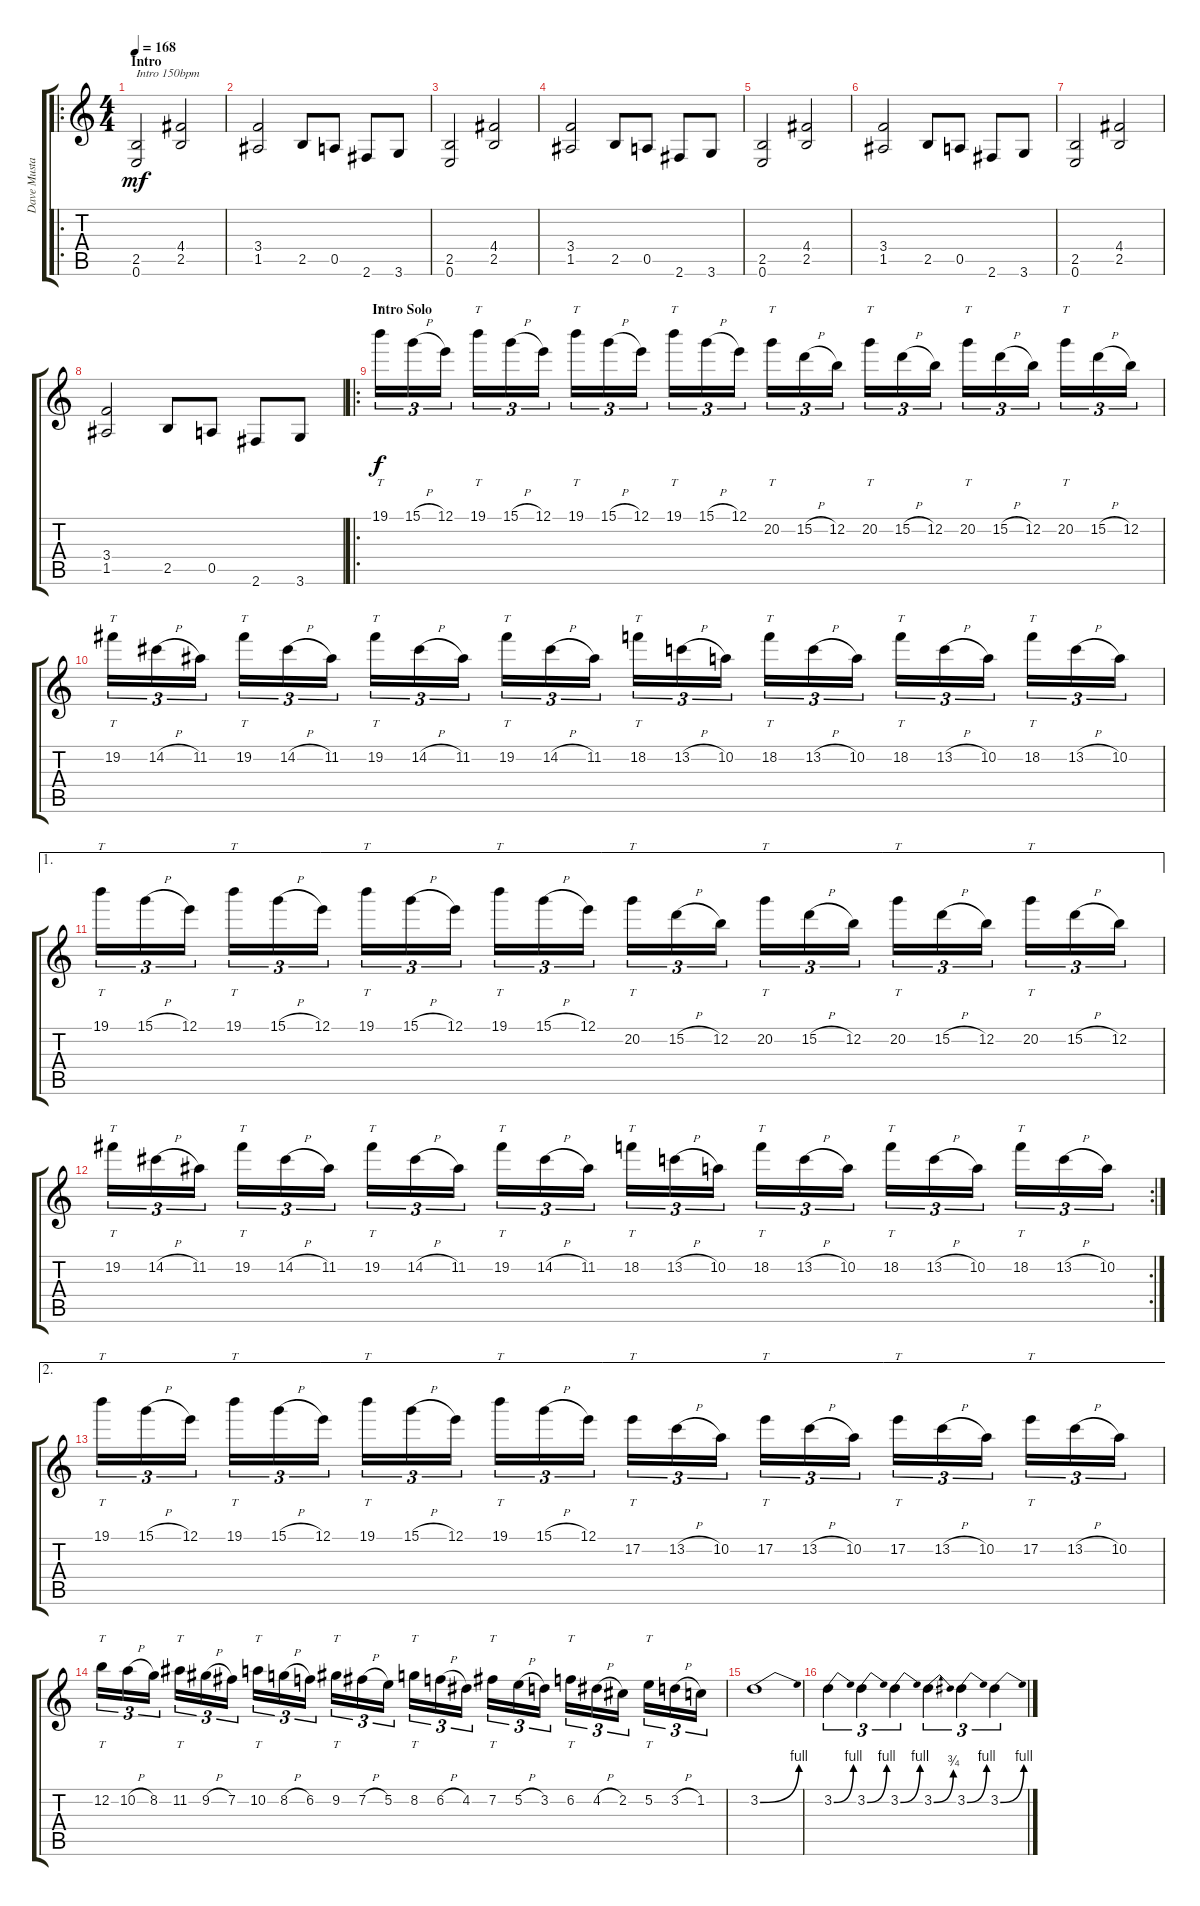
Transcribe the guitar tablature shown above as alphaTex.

\track ("Dave Mustaine" "Dave Musta") {instrument distortionguitar}
\staff {score tabs}
\tuning (E4 B3 G3 D3 A2 E2) {hide}
\ro
\ts (4 4)
\section ("" "Intro")
\tempo 168
\tempo 150
\tempo 168
\clef g2
\ks c
(2.5 0.6).2{txt "Intro 150bpm" dy mf instrument distortionguitar} (4.4 2.5).2 |
(3.4 1.5).2 2.5.8 0.5.8 2.6.8 3.6.8 |
(2.5 0.6).2 (4.4 2.5).2 |
(3.4 1.5).2 2.5.8 0.5.8 2.6.8 3.6.8 |
(2.5 0.6).2 (4.4 2.5).2 |
(3.4 1.5).2 2.5.8 0.5.8 2.6.8 3.6.8 |
(2.5 0.6).2 (4.4 2.5).2 |
(3.4 1.5).2 2.5.8 0.5.8 2.6.8 3.6.8 |
\ro
\section ("" "Intro Solo")
19.1.16{tt tu (3 2) dy f} 15.1{h}.16{tu (3 2)} 12.1.16{tu (3 2)} 19.1.16{tt tu (3 2)} 15.1{h}.16{tu (3 2)} 12.1.16{tu (3 2)} 19.1.16{tt tu (3 2)} 15.1{h}.16{tu (3 2)} 12.1.16{tu (3 2)} 19.1.16{tt tu (3 2)} 15.1{h}.16{tu (3 2)} 12.1.16{tu (3 2)} 20.2.16{tt tu (3 2)} 15.2{h}.16{tu (3 2)} 12.2.16{tu (3 2)} 20.2.16{tt tu (3 2)} 15.2{h}.16{tu (3 2)} 12.2.16{tu (3 2)} 20.2.16{tt tu (3 2)} 15.2{h}.16{tu (3 2)} 12.2.16{tu (3 2)} 20.2.16{tt tu (3 2)} 15.2{h}.16{tu (3 2)} 12.2.16{tu (3 2)} |
19.2.16{tt tu (3 2)} 14.2{h}.16{tu (3 2)} 11.2.16{tu (3 2)} 19.2.16{tt tu (3 2)} 14.2{h}.16{tu (3 2)} 11.2.16{tu (3 2)} 19.2.16{tt tu (3 2)} 14.2{h}.16{tu (3 2)} 11.2.16{tu (3 2)} 19.2.16{tt tu (3 2)} 14.2{h}.16{tu (3 2)} 11.2.16{tu (3 2)} 18.2.16{tt tu (3 2)} 13.2{h}.16{tu (3 2)} 10.2.16{tu (3 2)} 18.2.16{tt tu (3 2)} 13.2{h}.16{tu (3 2)} 10.2.16{tu (3 2)} 18.2.16{tt tu (3 2)} 13.2{h}.16{tu (3 2)} 10.2.16{tu (3 2)} 18.2.16{tt tu (3 2)} 13.2{h}.16{tu (3 2)} 10.2.16{tu (3 2)} |
\ae 1
19.1.16{tt tu (3 2)} 15.1{h}.16{tu (3 2)} 12.1.16{tu (3 2)} 19.1.16{tt tu (3 2)} 15.1{h}.16{tu (3 2)} 12.1.16{tu (3 2)} 19.1.16{tt tu (3 2)} 15.1{h}.16{tu (3 2)} 12.1.16{tu (3 2)} 19.1.16{tt tu (3 2)} 15.1{h}.16{tu (3 2)} 12.1.16{tu (3 2)} 20.2.16{tt tu (3 2)} 15.2{h}.16{tu (3 2)} 12.2.16{tu (3 2)} 20.2.16{tt tu (3 2)} 15.2{h}.16{tu (3 2)} 12.2.16{tu (3 2)} 20.2.16{tt tu (3 2)} 15.2{h}.16{tu (3 2)} 12.2.16{tu (3 2)} 20.2.16{tt tu (3 2)} 15.2{h}.16{tu (3 2)} 12.2.16{tu (3 2)} |
\rc 2
19.2.16{tt tu (3 2)} 14.2{h}.16{tu (3 2)} 11.2.16{tu (3 2)} 19.2.16{tt tu (3 2)} 14.2{h}.16{tu (3 2)} 11.2.16{tu (3 2)} 19.2.16{tt tu (3 2)} 14.2{h}.16{tu (3 2)} 11.2.16{tu (3 2)} 19.2.16{tt tu (3 2)} 14.2{h}.16{tu (3 2)} 11.2.16{tu (3 2)} 18.2.16{tt tu (3 2)} 13.2{h}.16{tu (3 2)} 10.2.16{tu (3 2)} 18.2.16{tt tu (3 2)} 13.2{h}.16{tu (3 2)} 10.2.16{tu (3 2)} 18.2.16{tt tu (3 2)} 13.2{h}.16{tu (3 2)} 10.2.16{tu (3 2)} 18.2.16{tt tu (3 2)} 13.2{h}.16{tu (3 2)} 10.2.16{tu (3 2)} |
\ae 2
19.1.16{tt tu (3 2)} 15.1{h}.16{tu (3 2)} 12.1.16{tu (3 2)} 19.1.16{tt tu (3 2)} 15.1{h}.16{tu (3 2)} 12.1.16{tu (3 2)} 19.1.16{tt tu (3 2)} 15.1{h}.16{tu (3 2)} 12.1.16{tu (3 2)} 19.1.16{tt tu (3 2)} 15.1{h}.16{tu (3 2)} 12.1.16{tu (3 2)} 17.2.16{tt tu (3 2)} 13.2{h}.16{tu (3 2)} 10.2.16{tu (3 2)} 17.2.16{tt tu (3 2)} 13.2{h}.16{tu (3 2)} 10.2.16{tu (3 2)} 17.2.16{tt tu (3 2)} 13.2{h}.16{tu (3 2)} 10.2.16{tu (3 2)} 17.2.16{tt tu (3 2)} 13.2{h}.16{tu (3 2)} 10.2.16{tu (3 2)} |
12.2.16{tt tu (3 2)} 10.2{h}.16{tu (3 2)} 8.2.16{tu (3 2)} 11.2.16{tt tu (3 2)} 9.2{h}.16{tu (3 2)} 7.2.16{tu (3 2)} 10.2.16{tt tu (3 2)} 8.2{h}.16{tu (3 2)} 6.2.16{tu (3 2)} 9.2.16{tt tu (3 2)} 7.2{h}.16{tu (3 2)} 5.2.16{tu (3 2)} 8.2.16{tt tu (3 2)} 6.2{h}.16{tu (3 2)} 4.2.16{tu (3 2)} 7.2.16{tt tu (3 2)} 5.2{h}.16{tu (3 2)} 3.2.16{tu (3 2)} 6.2.16{tt tu (3 2)} 4.2{h}.16{tu (3 2)} 2.2.16{tu (3 2)} 5.2.16{tt tu (3 2)} 3.2{h}.16{tu (3 2)} 1.2.16{tu (3 2)} |
3.2{be (bend 0 0 60 4)}.1 |
3.2{be (bend 0 0 60 4)}.4{tu (3 2)} 3.2{be (bend 0 0 60 4)}.4{tu (3 2)} 3.2{be (bend 0 0 60 4)}.4{tu (3 2)} 3.2{be (bend 0 0 60 3)}.4{tu (3 2)} 3.2{be (bend 0 0 60 4)}.4{tu (3 2)} 3.2{be (bend 0 0 60 4)}.4{tu (3 2)}
